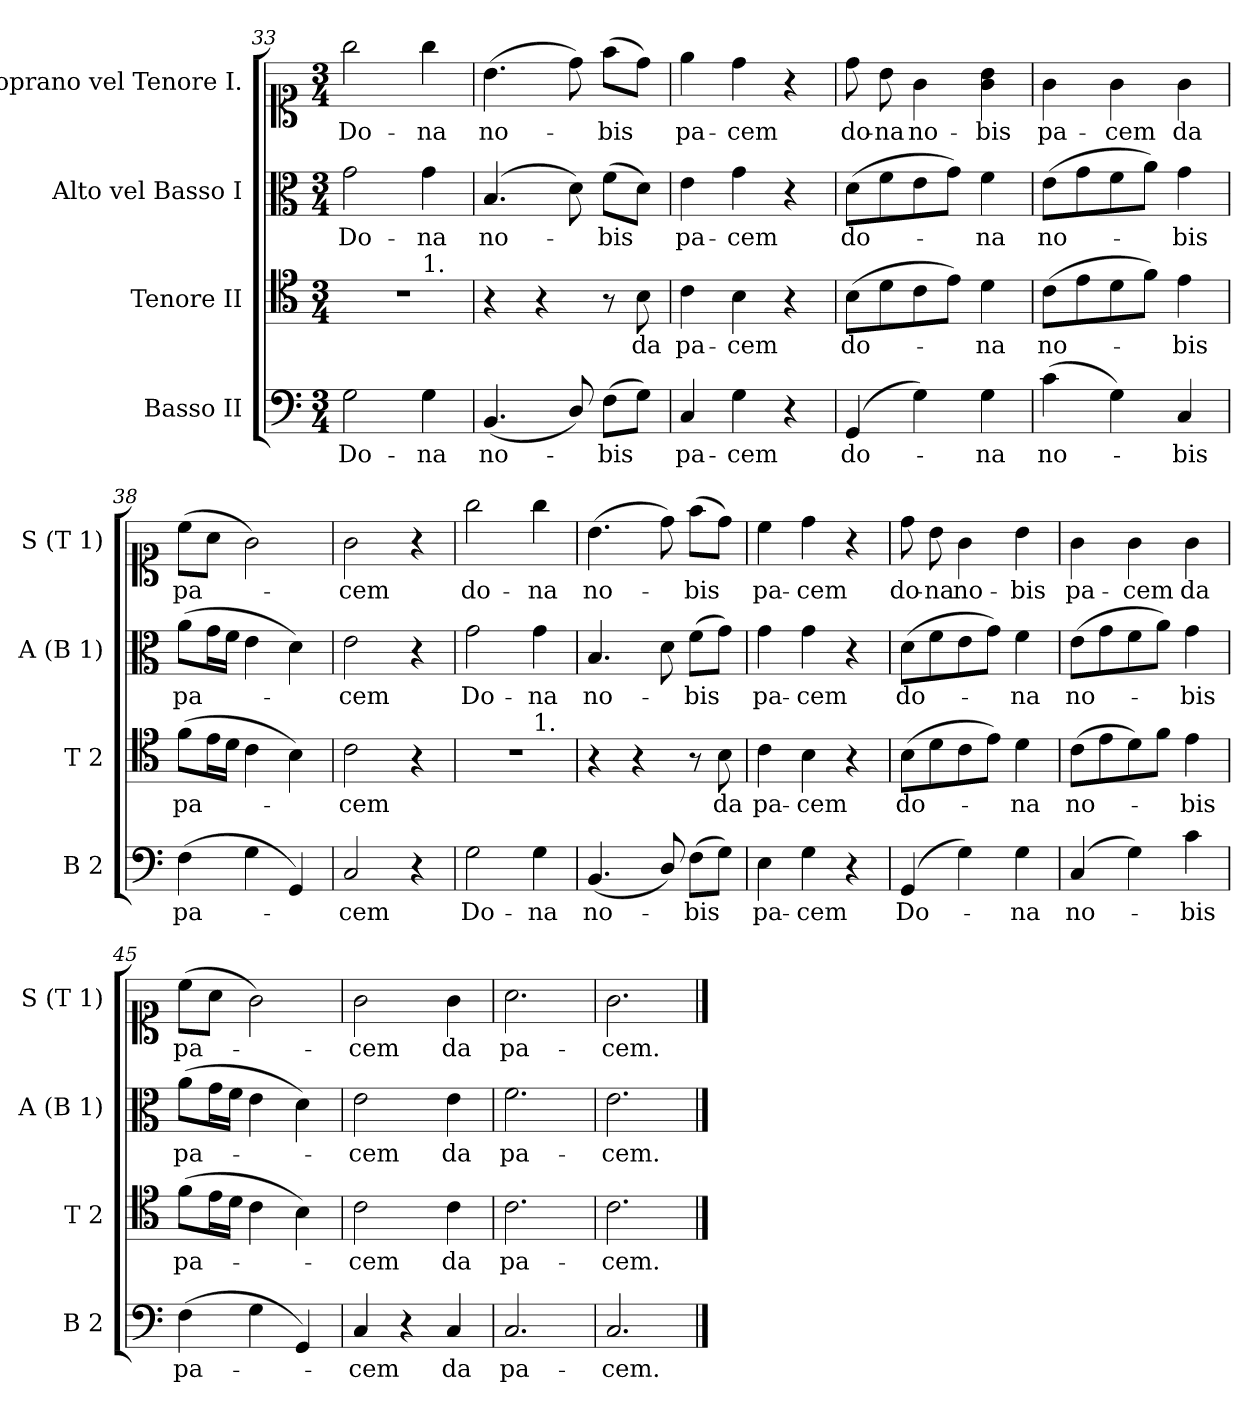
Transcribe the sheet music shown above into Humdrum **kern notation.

**kern	**text	**kern	**text	**kern	**text	**kern	**text
*part4	*part4	*part3	*part3	*part2	*part2	*part1	*part1
*staff4	*staff4	*staff3	*staff3	*staff2	*staff2	*staff1	*staff1
*I"Basso II	*	*I"Tenore II	*	*I"Alto vel Basso I	*	*I"Soprano vel Tenore I.	*
*I'B 2	*	*I'T 2	*	*I'A (B 1)	*	*I'S (T 1)	*
*clefF4	*	*clefC4	*	*clefC3	*	*clefC1	*
*k[]	*	*k[]	*	*k[]	*	*k[]	*
*C:	*	*C:	*	*C:	*	*C:	*
*M3/4	*	*M3/4	*	*M3/4	*	*M3/4	*
=33	=33	=33	=33	=33	=33	=33	=33
*	*	*^	*	*	*	*	*
2G\	Do-	2.r	2ryy	.	2g\	Do-	2gg\	Do-
!	!	!	!LO:TX:a:t=1.	!	!	!	!	!
4G\	-na	.	4ryy	.	4g\	-na	4gg\	-na
*	*	*v	*v	*	*	*	*	*
=34	=34	=34	=34	=34	=34	=34	=34
(<4.BB/	no-	4r	.	(>4.B/	no-	(>4.b\	no-
.	.	4r	.	.	.	.	.
8D/)	.	.	.	8d\)	.	8dd\)	.
(>8F\L	-bis	8r	.	(>8f\L	-bis	(>8ff\L	-bis
8G\J)	.	8B\	da	8d\J)	.	8dd\J)	.
=35	=35	=35	=35	=35	=35	=35	=35
4C/	pa-	4c\	pa-	4e\	pa-	4ee\	pa-
4G\	-cem	4B\	-cem	4g\	-cem	4dd\	-cem
4r	.	4r	.	4r	.	4r	.
=36	=36	=36	=36	=36	=36	=36	=36
(>4GG/	do-	(>8B\L	do-	(>8d\L	do-	8dd\	do-
.	.	8d\	.	8f\	.	8b\	-na
4G\)	.	8c\	.	8e\	.	4g\	no-
.	.	8e\J)	.	8g\J)	.	.	.
4G\	-na	4d\	-na	4f\	-na	4g\ 4b\	-bis
=37	=37	=37	=37	=37	=37	=37	=37
(>4c\	no-	(>8c\L	no-	(>8e\L	no-	4g\	pa-
.	.	8e\	.	8g\	.	.	.
4G\)	.	8d\	.	8f\	.	4g\	-cem
.	.	8f\J)	.	8a\J)	.	.	.
4C/	-bis	4e\	-bis	4g\	-bis	4g\	da
=38	=38	=38	=38	=38	=38	=38	=38
(>4F\	pa-	(>8f\L	pa-	(>8a\L	pa-	(>8cc\L	pa-
.	.	16e\L	.	16g\L	.	8a\J	.
.	.	16d\JJ	.	16f\JJ	.	.	.
4G\	.	4c\	.	4e\	.	2g\)	.
4GG/)	.	4B\)	.	4d\)	.	.	.
=39	=39	=39	=39	=39	=39	=39	=39
2C/	-cem	2c\	-cem	2e\	-cem	2g\	-cem
4r	.	4r	.	4r	.	4r	.
=40	=40	=40	=40	=40	=40	=40	=40
*	*	*^	*	*	*	*	*
2G\	Do-	2.r	2ryy	.	2g\	Do-	2gg\	do-
!	!	!	!LO:TX:a:t=1.	!	!	!	!	!
4G\	-na	.	4ryy	.	4g\	-na	4gg\	-na
*	*	*v	*v	*	*	*	*	*
=41	=41	=41	=41	=41	=41	=41	=41
(<4.BB/	no-	4r	.	4.B/	no-	(>4.b\	no-
.	.	4r	.	.	.	.	.
8D/)	.	.	.	8d\	.	8dd\)	.
(>8F\L	-bis	8r	.	(>8f\L	-bis	(>8ff\L	-bis
8G\J)	.	8B\	da	8g\J)	.	8dd\J)	.
=42	=42	=42	=42	=42	=42	=42	=42
4E\	pa-	4c\	pa-	4g\	pa-	4cc\	pa-
4G\	-cem	4B\	-cem	4g\	-cem	4dd\	-cem
4r	.	4r	.	4r	.	4r	.
=43	=43	=43	=43	=43	=43	=43	=43
(>4GG/	Do-	(>8B\L	do-	(>8d\L	do-	8dd\	do-
.	.	8d\	.	8f\	.	8b\	-na
4G\)	.	8c\	.	8e\	.	4g\	no-
.	.	8e\J)	.	8g\J)	.	.	.
4G\	-na	4d\	-na	4f\	-na	4b\	-bis
=44	=44	=44	=44	=44	=44	=44	=44
(>4C/	no-	(>8c\L	no-	(>8e\L	no-	4g\	pa-
.	.	8e\	.	8g\	.	.	.
4G\)	.	8d\)	.	8f\	.	4g\	-cem
.	.	8f\J	.	8a\J)	.	.	.
4c\	-bis	4e\	-bis	4g\	-bis	4g\	da
=45	=45	=45	=45	=45	=45	=45	=45
(>4F\	pa-	(>8f\L	pa-	(>8a\L	pa-	(>8cc\L	pa-
.	.	16e\L	.	16g\L	.	8a\J	.
.	.	16d\JJ	.	16f\JJ	.	.	.
4G\	.	4c\	.	4e\	.	2g\)	.
4GG/)	.	4B\)	.	4d\)	.	.	.
=46	=46	=46	=46	=46	=46	=46	=46
4C/	-cem	2c\	-cem	2e\	-cem	2g\	-cem
4r	.	.	.	.	.	.	.
4C/	da	4c\	da	4e\	da	4g\	da
=47	=47	=47	=47	=47	=47	=47	=47
2.C/	pa-	2.c\	pa-	2.f\	pa-	2.a\	pa-
=48	=48	=48	=48	=48	=48	=48	=48
2.C/	-cem.	2.c\	-cem.	2.e\	-cem.	2.g\	-cem.
==	==	==	==	==	==	==	==
*-	*-	*-	*-	*-	*-	*-	*-
